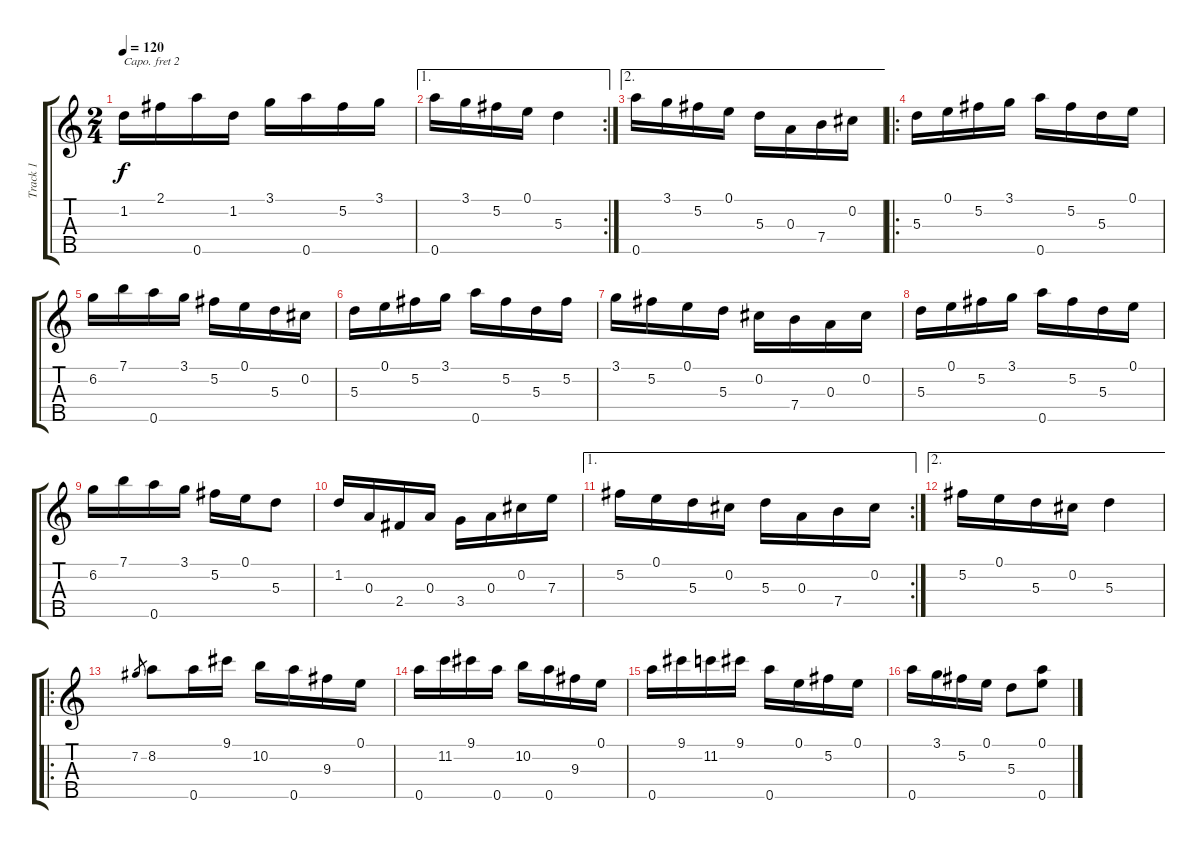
\track ("Track 1" "Track 1") {instrument banjo}
\staff {score tabs}
\capo 2
\tuning (D4 B3 G3 D3 G4) {hide}
\displaytranspose 12
\ts (2 4)
\tempo 120
\clef g2
\ks c
1.2.16{dy f} 2.1.16 0.5.16 1.2.16 3.1.16 0.5.16 5.2.16 3.1.16 |
\ae 1
\rc 2
0.5.16 3.1.16 5.2.16 0.1.16 5.3.4 |
\ae 2
0.5.16 3.1.16 5.2.16 0.1.16 5.3.16 0.3.16 7.4.16 0.2.16 |
\ro
5.3.16 0.1.16 5.2.16 3.1.16 0.5.16 5.2.16 5.3.16 0.1.16 |
6.2.16 7.1.16 0.5.16 3.1.16 5.2.16 0.1.16 5.3.16 0.2.16 |
5.3.16 0.1.16 5.2.16 3.1.16 0.5.16 5.2.16 5.3.16 5.2.16 |
3.1.16 5.2.16 0.1.16 5.3.16 0.2.16 7.4.16 0.3.16 0.2.16 |
5.3.16 0.1.16 5.2.16 3.1.16 0.5.16 5.2.16 5.3.16 0.1.16 |
6.2.16 7.1.16 0.5.16 3.1.16 5.2.16 0.1.16 5.3.8 |
1.2.16 0.3.16 2.4.16 0.3.16 3.4.16 0.3.16 0.2.16 7.3.16 |
\ae 1
\rc 2
5.2.16 0.1.16 5.3.16 0.2.16 5.3.16 0.3.16 7.4.16 0.2.16 |
\ae 2
5.2.16 0.1.16 5.3.16 0.2.16 5.3.4 |
\ro
7.2.8{gr} 8.2.8 0.5.16 9.1.16 10.2.16 0.5.16 9.3.16 0.1.16 |
0.5.16 11.2.16 9.1.16 0.5.16 10.2.16 0.5.16 9.3.16 0.1.16 |
0.5.16 9.1.16 11.2.16 9.1.16 0.5.16 0.1.16 5.2.16 0.1.16 |
0.5.16 3.1.16 5.2.16 0.1.16 5.3.8 (0.1 0.5).8
